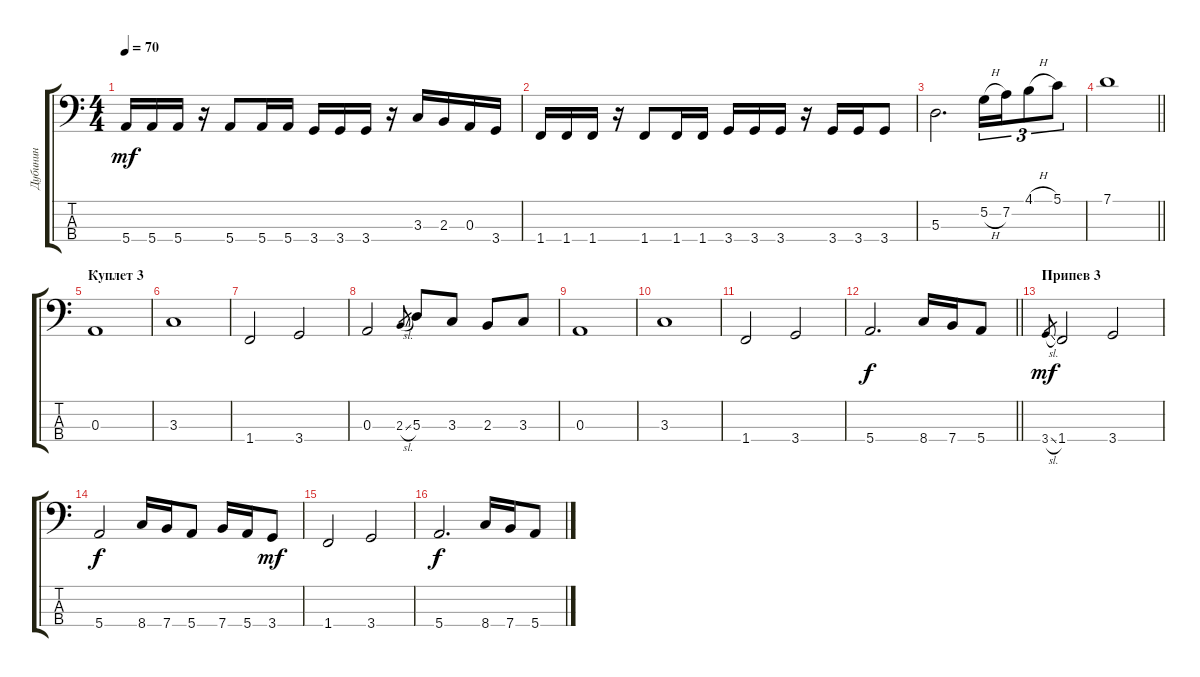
\track ("Дубинин" "Дубинин") {instrument electricbassfinger}
\staff {score tabs}
\tuning (G2 D2 A1 E1) {hide}
\ts (4 4)
\tempo 70
\clef f4
\ks c
5.4.16{dy mf} 5.4.16 5.4.16 r.16 5.4.8 5.4.16 5.4.16 3.4.16 3.4.16 3.4.16 r.16 3.3.16 2.3.16 0.3.16 3.4.16 |
1.4.16 1.4.16 1.4.16 r.16 1.4.8 1.4.16 1.4.16 3.4.16 3.4.16 3.4.16 r.16 3.4.16 3.4.16 3.4.8 |
5.3.2{d} 5.2{h}.16{tu (3 2)} 7.2.16{tu (3 2)} 4.1{h}.8{tu (3 2)} 5.1.8{tu (3 2)} |
\barLineRight lightlight
7.1.1 |
\section ("" "Куплет 3")
0.3.1 |
3.3.1 |
1.4.2 3.4.2 |
0.3.2 2.3{sl}.8{gr} 5.3.8 3.3.8 2.3.8 3.3.8 |
0.3.1 |
3.3.1 |
1.4.2 3.4.2 |
\barLineRight lightlight
5.4.2{d dy f} 8.4.16 7.4.16 5.4.8 |
\section ("" "Припев 3")
3.4{sl}.8{gr dy mf} 1.4.2 3.4.2 |
5.4.2{dy f} 8.4.16 7.4.16 5.4.8 7.4.16 5.4.16 3.4.8{dy mf} |
1.4.2 3.4.2 |
5.4.2{d dy f} 8.4.16 7.4.16 5.4.8
